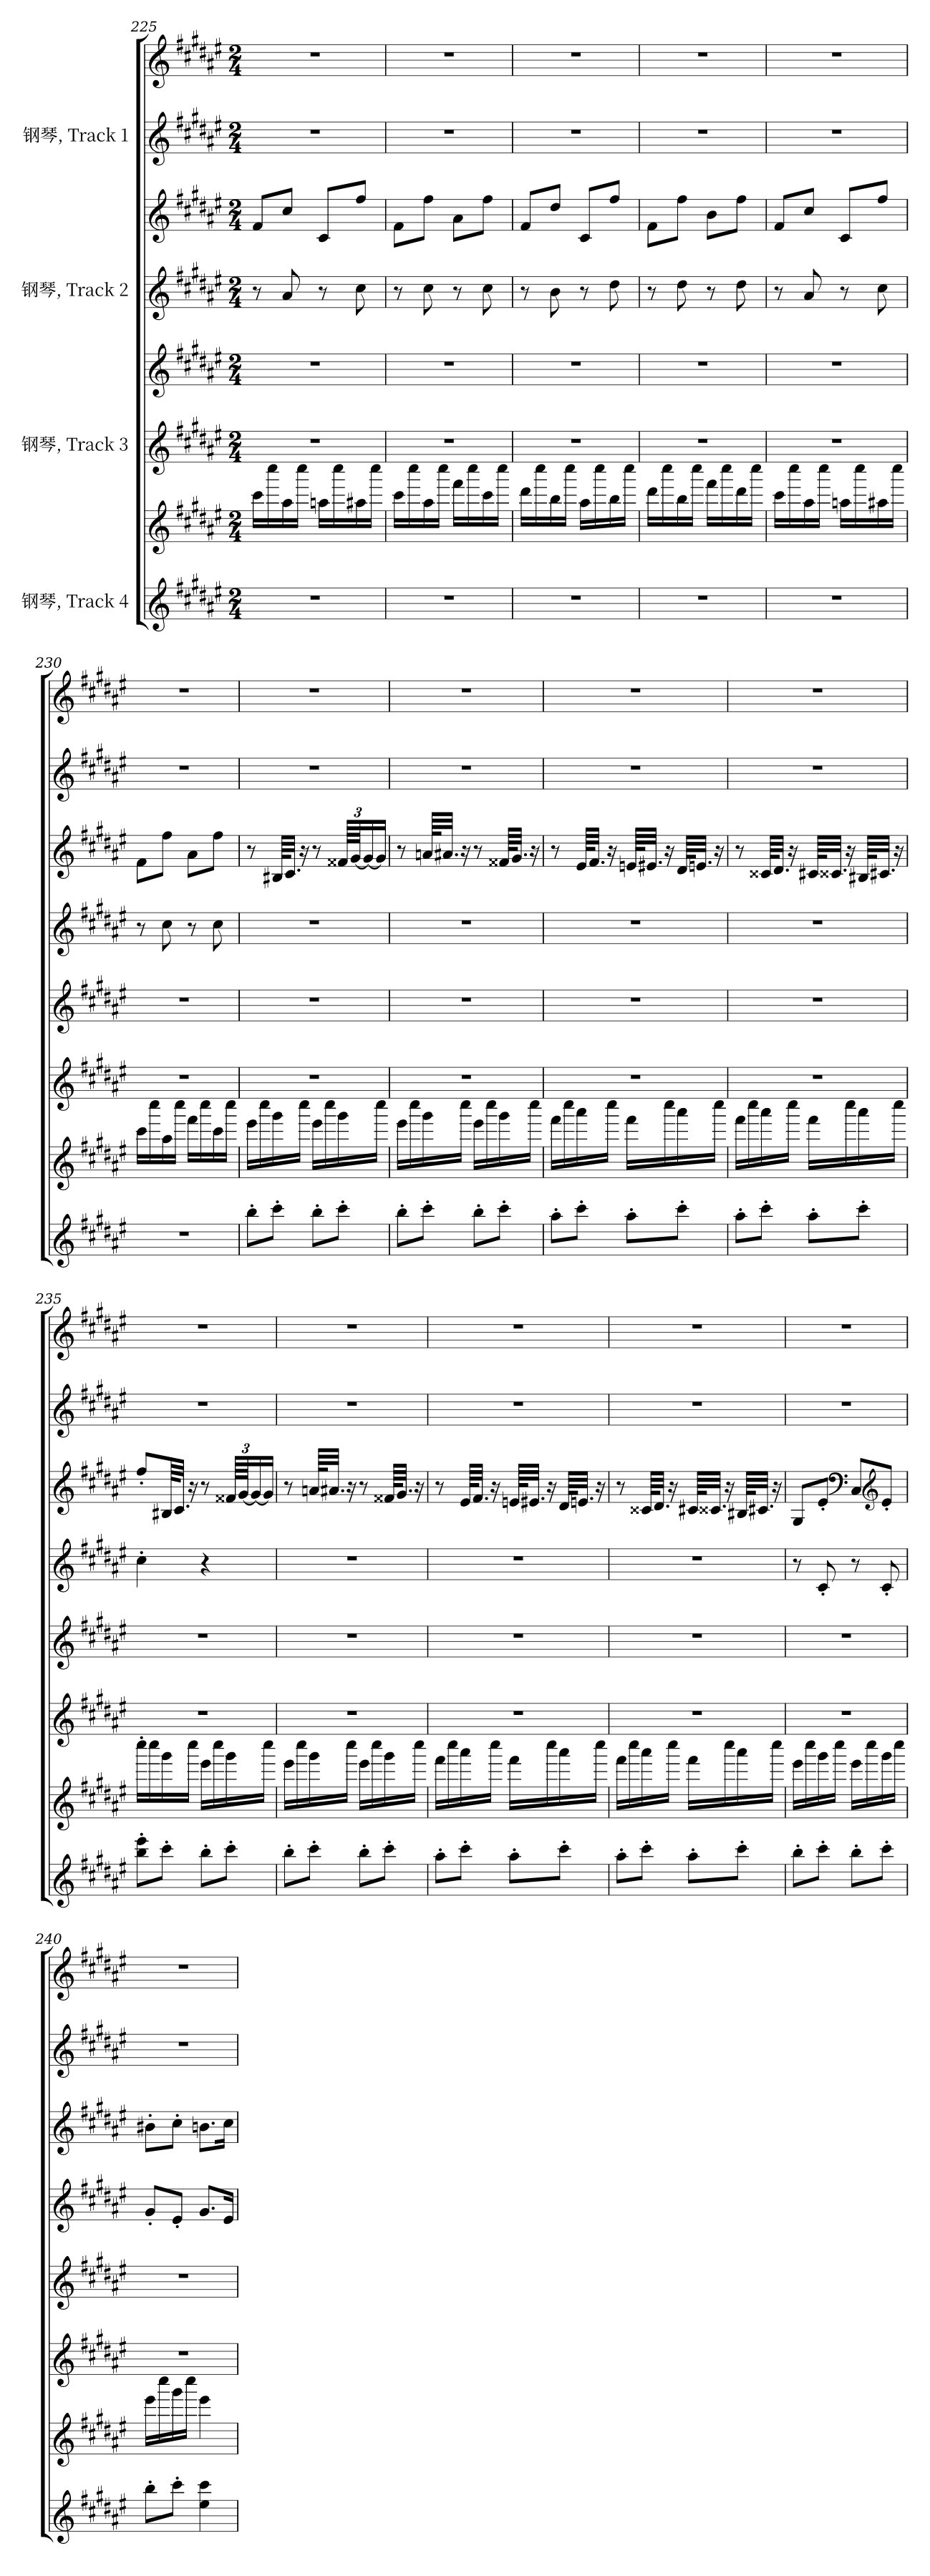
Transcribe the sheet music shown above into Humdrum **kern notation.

**kern	**kern	**kern	**kern	**kern	**kern	**kern	**kern
*part4	*part4	*part3	*part3	*part2	*part2	*part1	*part1
*staff8	*staff7	*staff6	*staff5	*staff4	*staff3	*staff2	*staff1
*I"钢琴, Track 4	*	*I"钢琴, Track 3	*	*I"钢琴, Track 2	*	*I"钢琴, Track 1	*
*clefG2	*clefG2	*clefG2	*clefG2	*clefG2	*clefG2	*clefG2	*clefG2
*k[f#c#g#d#a#e#]	*k[f#c#g#d#a#e#]	*k[f#c#g#d#a#e#]	*k[f#c#g#d#a#e#]	*k[f#c#g#d#a#e#]	*k[f#c#g#d#a#e#]	*k[f#c#g#d#a#e#]	*k[f#c#g#d#a#e#]
*M2/4	*M2/4	*M2/4	*M2/4	*M2/4	*M2/4	*M2/4	*M2/4
=225	=225	=225	=225	=225	=225	=225	=225
2r	16ccc#\LL	2r	2r	8r	8f#/L	2r	2r
.	16cccc#\	.	.	.	.	.	.
.	16aa#\	.	.	8a#/	8cc#/J	.	.
.	16cccc#\JJ	.	.	.	.	.	.
.	16aan\LL	.	.	8r	8c#/L	.	.
.	16cccc#\	.	.	.	.	.	.
.	16aa#X\	.	.	8cc#\	8ff#/J	.	.
.	16cccc#\JJ	.	.	.	.	.	.
!!LO:PB:g=z
=226	=226	=226	=226	=226	=226	=226	=226
2r	16ccc#\LL	2r	2r	8r	8f#\L	2r	2r
.	16cccc#\	.	.	.	.	.	.
.	16aa#\	.	.	8cc#\	8ff#\J	.	.
.	16cccc#\JJ	.	.	.	.	.	.
.	16fff#\LL	.	.	8r	8a#\L	.	.
.	16cccc#\	.	.	.	.	.	.
.	16ccc#\	.	.	8cc#\	8ff#\J	.	.
.	16cccc#\JJ	.	.	.	.	.	.
=227	=227	=227	=227	=227	=227	=227	=227
2r	16ddd#\LL	2r	2r	8r	8f#/L	2r	2r
.	16cccc#\	.	.	.	.	.	.
.	16bb\	.	.	8b\	8dd#/J	.	.
.	16cccc#\JJ	.	.	.	.	.	.
.	16aa#\LL	.	.	8r	8c#/L	.	.
.	16cccc#\	.	.	.	.	.	.
.	16bb\	.	.	8dd#\	8ff#/J	.	.
.	16cccc#\JJ	.	.	.	.	.	.
=228	=228	=228	=228	=228	=228	=228	=228
2r	16ddd#\LL	2r	2r	8r	8f#\L	2r	2r
.	16cccc#\	.	.	.	.	.	.
.	16bb\	.	.	8dd#\	8ff#\J	.	.
.	16cccc#\JJ	.	.	.	.	.	.
.	16fff#\LL	.	.	8r	8b\L	.	.
.	16cccc#\	.	.	.	.	.	.
.	16ddd#\	.	.	8dd#\	8ff#\J	.	.
.	16cccc#\JJ	.	.	.	.	.	.
!!LO:PB:g=z
=229	=229	=229	=229	=229	=229	=229	=229
2r	16ccc#\LL	2r	2r	8r	8f#/L	2r	2r
.	16cccc#\	.	.	.	.	.	.
.	16aa#\	.	.	8a#/	8cc#/J	.	.
.	16cccc#\JJ	.	.	.	.	.	.
.	16aan\LL	.	.	8r	8c#/L	.	.
.	16cccc#\	.	.	.	.	.	.
.	16aa#X\	.	.	8cc#\	8ff#/J	.	.
.	16cccc#\JJ	.	.	.	.	.	.
=230	=230	=230	=230	=230	=230	=230	=230
2r	16ccc#\LL	2r	2r	8r	8f#\L	2r	2r
.	16cccc#\	.	.	.	.	.	.
.	16aa#\	.	.	8cc#\	8ff#\J	.	.
.	16cccc#\JJ	.	.	.	.	.	.
.	16fff#\LL	.	.	8r	8a#\L	.	.
.	16cccc#\	.	.	.	.	.	.
.	16ccc#\	.	.	8cc#\	8ff#\J	.	.
.	16cccc#\JJ	.	.	.	.	.	.
=231	=231	=231	=231	=231	=231	=231	=231
8bb'\L	16eee#\LL	2r	2r	2r	8r	2r	2r
.	16cccc#\	.	.	.	.	.	.
8ccc#'\J	16ggg#\	.	.	.	64B#X/KLLL	.	.
.	.	.	.	.	32.c#/JJJ	.	.
.	16cccc#\JJ	.	.	.	16r	.	.
8bb'\L	16eee#\LL	.	.	.	8r	.	.
.	16cccc#\	.	.	.	.	.	.
*	*	*	*	*	*Xbrackettup	*	*
8ccc#'\J	16ggg#\	.	.	.	96f##X/LLLL	.	.
.	.	.	.	.	[96g#/JJ	.	.
.	.	.	.	.	24g#/_	.	.
.	16cccc#\JJ	.	.	.	16g#/JJ]	.	.
!!LO:PB:g=z
=232	=232	=232	=232	=232	=232	=232	=232
8bb'\L	16eee#\LL	2r	2r	2r	8r	2r	2r
.	16cccc#\	.	.	.	.	.	.
8ccc#'\J	16ggg#\	.	.	.	64an/KLLL	.	.
.	.	.	.	.	32.a#X/JJJ	.	.
.	16cccc#\JJ	.	.	.	16r	.	.
8bb'\L	16eee#\LL	.	.	.	8r	.	.
.	16cccc#\	.	.	.	.	.	.
8ccc#'\J	16ggg#\	.	.	.	64f##X/KLLL	.	.
.	.	.	.	.	32.g#/JJJ	.	.
.	16cccc#\JJ	.	.	.	16r	.	.
=233	=233	=233	=233	=233	=233	=233	=233
8aa#'\L	16fff#\LL	2r	2r	2r	8r	2r	2r
.	16cccc#\	.	.	.	.	.	.
8ccc#'\J	16aaa#\	.	.	.	64e#/KLLL	.	.
.	.	.	.	.	32.f#/JJJ	.	.
.	16cccc#\JJ	.	.	.	16r	.	.
8aa#'\L	16fff#\LL	.	.	.	64en/KLLL	.	.
.	.	.	.	.	32.e#X/JJJ	.	.
.	16cccc#\	.	.	.	16r	.	.
8ccc#'\J	16aaa#\	.	.	.	64d#/KLLL	.	.
.	.	.	.	.	32.en/JJJ	.	.
.	16cccc#\JJ	.	.	.	16r	.	.
!!LO:PB:g=z
=234	=234	=234	=234	=234	=234	=234	=234
8aa#'\L	16fff#\LL	2r	2r	2r	8r	2r	2r
.	16cccc#\	.	.	.	.	.	.
8ccc#'\J	16aaa#\	.	.	.	64c##X/KLLL	.	.
.	.	.	.	.	32.d#/JJJ	.	.
.	16cccc#\JJ	.	.	.	16r	.	.
8aa#'\L	16fff#\LL	.	.	.	64c#X/KLLL	.	.
.	.	.	.	.	32.c##X/JJJ	.	.
.	16cccc#\	.	.	.	16r	.	.
8ccc#'\J	16aaa#\	.	.	.	64B#X/KLLL	.	.
.	.	.	.	.	32.c#X/JJJ	.	.
.	16cccc#\JJ	.	.	.	16r	.	.
=235	=235	=235	=235	=235	=235	=235	=235
8bb\' 8eee#\'L	16cccc#'\LL	2r	2r	4cc#'\	8ff#'/L	2r	2r
.	16cccc#\	.	.	.	.	.	.
8ccc#'\J	16ggg#\	.	.	.	64B#X/KLL	.	.
.	.	.	.	.	32.c#/JJJ	.	.
.	16cccc#\JJ	.	.	.	16r	.	.
8bb'\L	16eee#\LL	.	.	4r	8r	.	.
.	16cccc#\	.	.	.	.	.	.
8ccc#'\J	16ggg#\	.	.	.	96f##X/LLLL	.	.
.	.	.	.	.	[96g#/JJ	.	.
.	.	.	.	.	24g#/_	.	.
.	16cccc#\JJ	.	.	.	16g#/JJ]	.	.
!!LO:PB:g=z
=236	=236	=236	=236	=236	=236	=236	=236
8bb'\L	16eee#\LL	2r	2r	2r	8r	2r	2r
.	16cccc#\	.	.	.	.	.	.
8ccc#'\J	16ggg#\	.	.	.	64an/KLLL	.	.
.	.	.	.	.	32.a#X/JJJ	.	.
.	16cccc#\JJ	.	.	.	16r	.	.
8bb'\L	16eee#\LL	.	.	.	8r	.	.
.	16cccc#\	.	.	.	.	.	.
8ccc#'\J	16ggg#\	.	.	.	64f##X/KLLL	.	.
.	.	.	.	.	32.g#/JJJ	.	.
.	16cccc#\JJ	.	.	.	16r	.	.
=237	=237	=237	=237	=237	=237	=237	=237
8aa#'\L	16fff#\LL	2r	2r	2r	8r	2r	2r
.	16cccc#\	.	.	.	.	.	.
8ccc#'\J	16aaa#\	.	.	.	64e#/KLLL	.	.
.	.	.	.	.	32.f#/JJJ	.	.
.	16cccc#\JJ	.	.	.	16r	.	.
8aa#'\L	16fff#\LL	.	.	.	64en/KLLL	.	.
.	.	.	.	.	32.e#X/JJJ	.	.
.	16cccc#\	.	.	.	16r	.	.
8ccc#'\J	16aaa#\	.	.	.	64d#/KLLL	.	.
.	.	.	.	.	32.en/JJJ	.	.
.	16cccc#\JJ	.	.	.	16r	.	.
!!LO:PB:g=z
=238	=238	=238	=238	=238	=238	=238	=238
8aa#'\L	16fff#\LL	2r	2r	2r	8r	2r	2r
.	16cccc#\	.	.	.	.	.	.
8ccc#'\J	16aaa#\	.	.	.	64c##X/KLLL	.	.
.	.	.	.	.	32.d#/JJJ	.	.
.	16cccc#\JJ	.	.	.	16r	.	.
8aa#'\L	16fff#\LL	.	.	.	64c#X/KLLL	.	.
.	.	.	.	.	32.c##X/JJJ	.	.
.	16cccc#\	.	.	.	16r	.	.
8ccc#'\J	16aaa#\	.	.	.	64B#X/KLLL	.	.
.	.	.	.	.	32.c#X/JJJ	.	.
.	16cccc#\JJ	.	.	.	16r	.	.
=239	=239	=239	=239	=239	=239	=239	=239
8bb'\L	16eee#\LL	2r	2r	8r	8G#/L	2r	2r
.	16cccc#\	.	.	.	.	.	.
8ccc#'\J	16ggg#\	.	.	8c#'/	8e#'/J	.	.
.	16cccc#\JJ	.	.	.	.	.	.
*	*	*	*	*	*clefF4	*	*
8bb'\L	16eee#\LL	.	.	8r	8C#/L	.	.
.	16cccc#\	.	.	.	.	.	.
*	*	*	*	*	*clefG2	*	*
8ccc#'\J	16ggg#\	.	.	8c#'/	8e#'/J	.	.
.	16cccc#\JJ	.	.	.	.	.	.
=240	=240	=240	=240	=240	=240	=240	=240
8bb'\L	16eee#\LL	2r	2r	8g#'/L	8b#X'\L	2r	2r
.	16cccc#\	.	.	.	.	.	.
8ccc#'\J	16ggg#\	.	.	8e#'/J	8cc#'\J	.	.
.	16cccc#\JJ	.	.	.	.	.	.
4ee#\ 4ccc#\	4eee#\	.	.	8.g#/L	8.bn\L	.	.
.	.	.	.	16e#/Jk	16cc#\Jk	.	.
=	=	=	=	=	=	=	=
*-	*-	*-	*-	*-	*-	*-	*-
